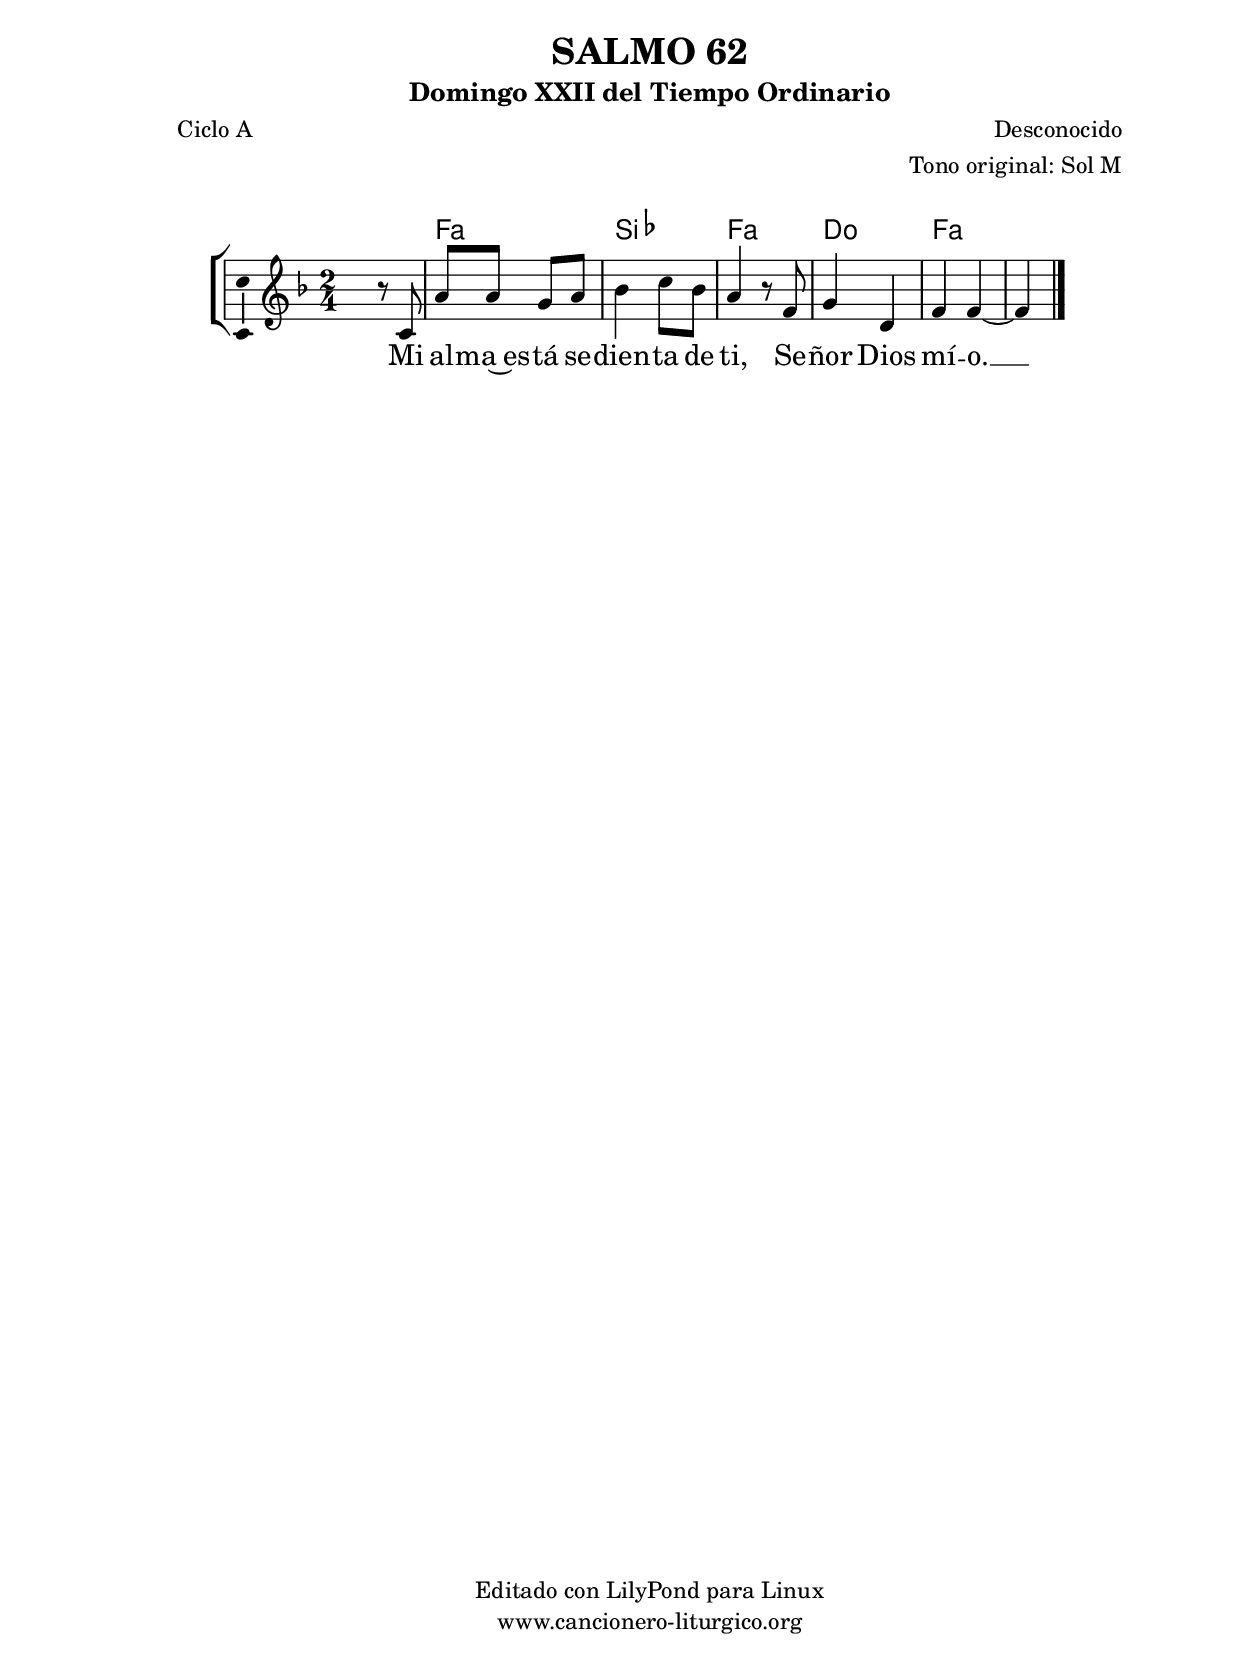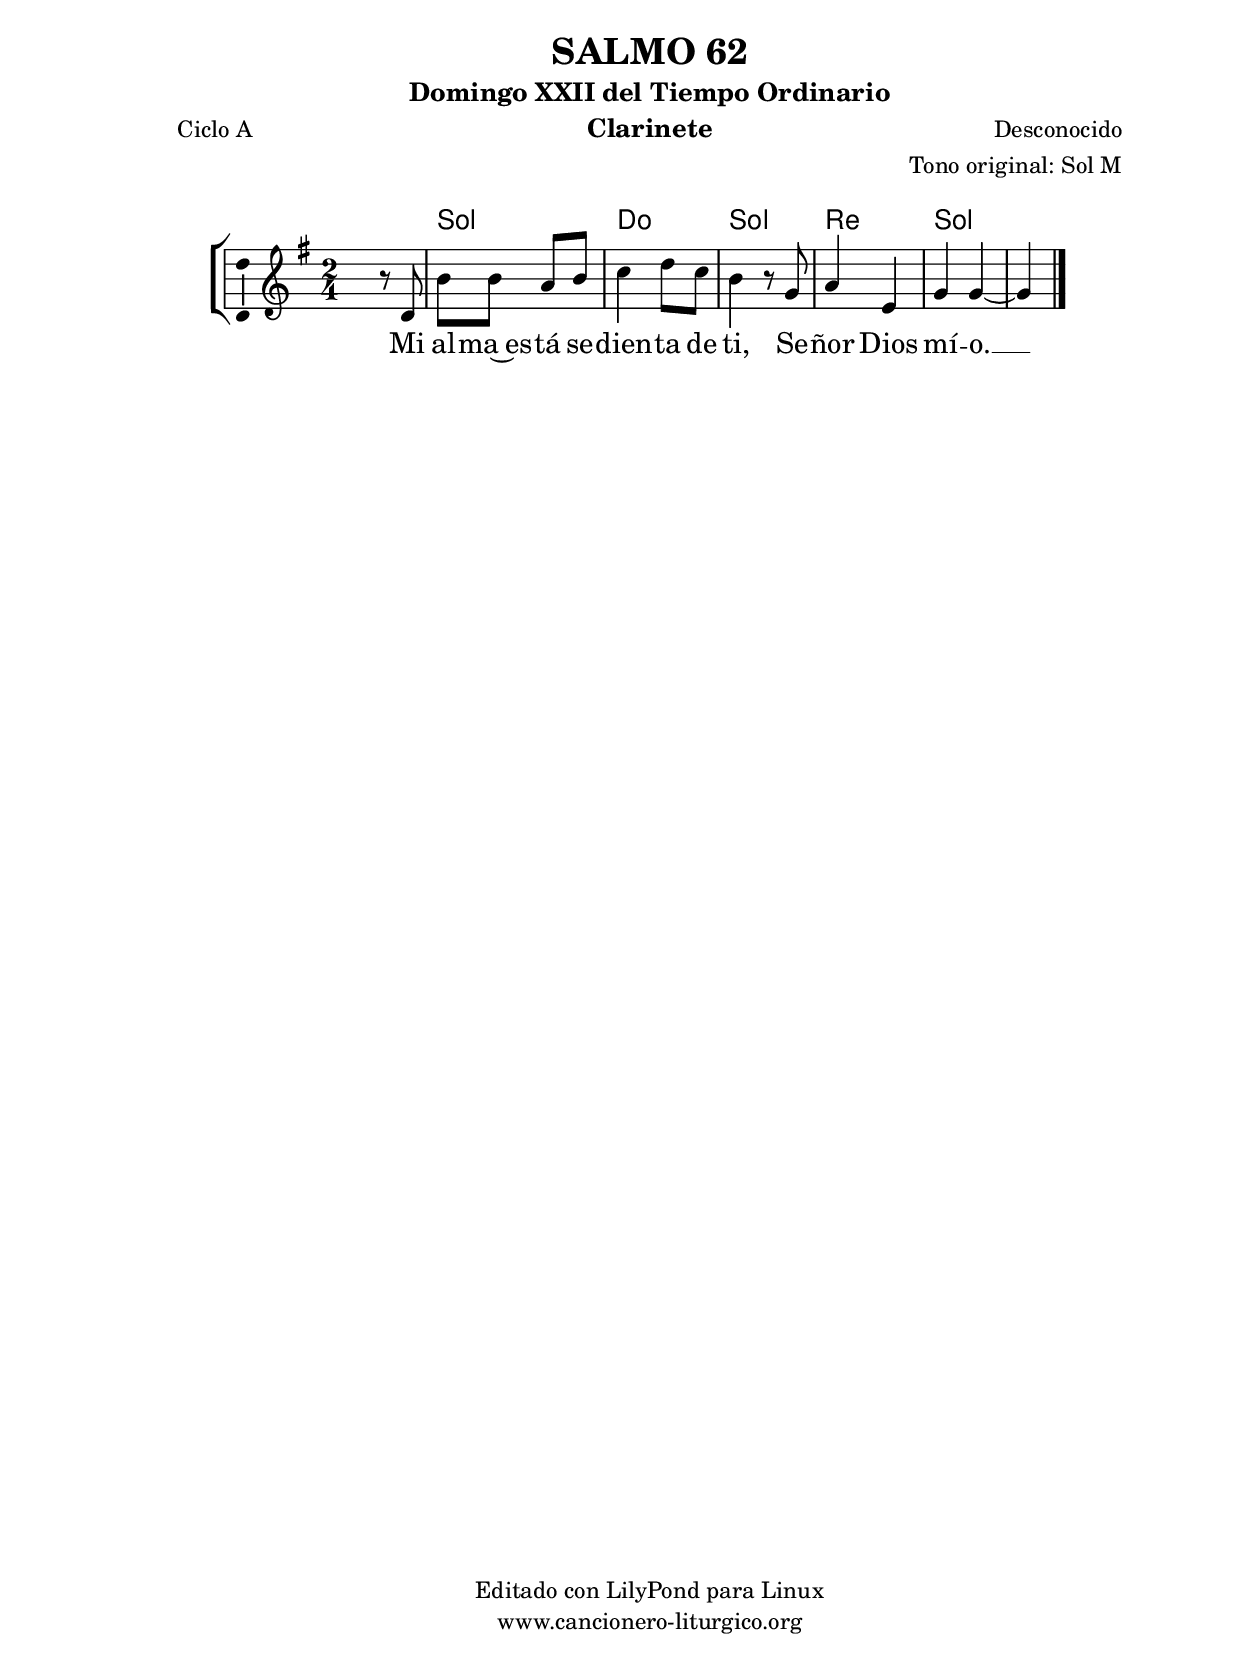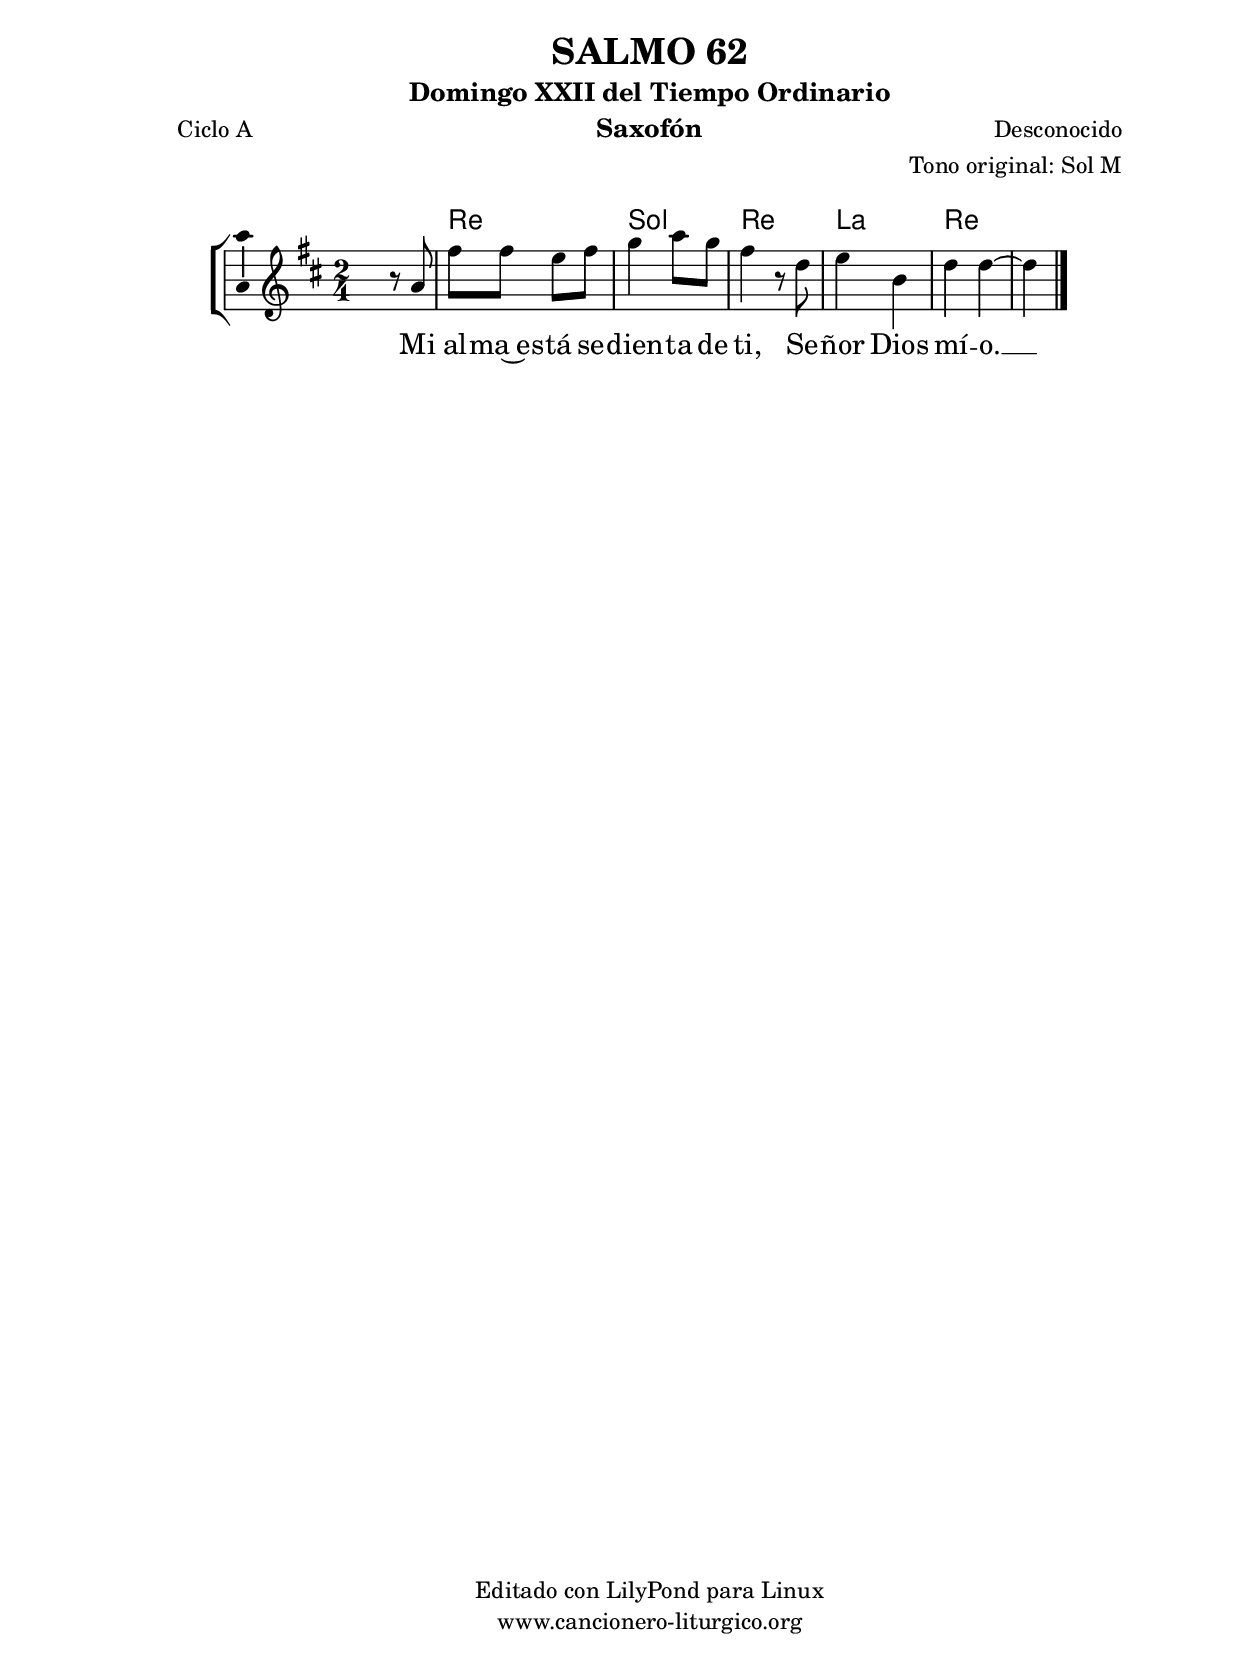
%
%para convertir .midi en .wav:
%timidity filename.midi -Ow -o finename.wav
%
%
%Para convertir de .wav a .mp3:
%lame -h -m j filename.wav
%
%
%para escuchar el midi:
%timidity nombrefichero.midi
%


%versión de lilypond para la que se ha escrito esta partitura:
\version "2.16.0"

	%Tamaño papel
	#(set-default-paper-size "a4")
	%Tamaño partitura
	#(set-global-staff-size 20)
	%No responde al pulsar sobre una nota
	#(ly:set-option 'point-and-click #f)

%parámetros del encabezamiento:
\header {
	title = "SALMO 62"
	subtitle = "Domingo XXII del Tiempo Ordinario"
	composer = "Desconocido"
	poet = "Ciclo A"
	meter = ""
	arranger = "Tono original: Sol M"
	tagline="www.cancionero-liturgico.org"
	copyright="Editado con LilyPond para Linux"
	}

%parámetros asociados al papel:
\paper  {
	oddHeaderMarkup = \markup {\fill-line { \on-the-fly #not-first-page \fromproperty #'header:title \on-the-fly #not-first-page \fromproperty #'header:composer }}
	evenHeaderMarkup = \markup {\fill-line { \fromproperty #'header:composer \fromproperty #'header:title }}
	#(set-paper-size "a4")
	print-page-number = ##f
	first-page-number = 1
	print-first-page-number = ##f
%	head-separation = 3.0 \cm
	top-margin = 2.0 \cm
	bottom-margin = 0.5\cm
%%%	bottom-margin = -1.0\cm
	left-margin = 3.0 \cm
	line-width = 16.0 \cm 
	indent = 8\mm
	interscoreline = 2.\mm
	between-system-space = 15\mm
%	para que las partituras no llenen la hoja:
	ragged-bottom = ##t
%	idem para la última hoja:
	ragged-last-bottom = ##f
%	para que las partituras llenen el ancho del papel:
	ragged-last = ##f
	after-title-space = 2.5 \cm
%page-count=1
%system-count=8

	%Flexible Vertical Spacing
%	markup-markup-spacing =
%	#'((basic-distance . 15) (minimum-distance . 15) (padding . 3))
	markup-system-spacing =
	#'((basic-distance . 15) (minimum-distance . 15) (padding . 3))
	system-system-spacing =
	#'((basic-distance . 15) (minimum-distance . 15) (padding . 3))
	score-system-spacing =
	#'((basic-distance . 15) (minimum-distance . 15) (padding . 5))
%	top-system-spacing = % header
%	#'((basic-distance . 8) (minimum-distance . 0) (padding . 3))
%	top-markup-spacing =
%	#'((basic-distance . 20) (minimum-distance . 20) (padding . 3))
	last-bottom-spacing = % footer
	#'((basic-distance . 5) (minimum-distance . 5) (padding . 3))
%	score-markup-spacing =
%	#'((basic-distance . 16) (minimum-distance . 13) (padding . 3))

	}


%parámetros que afectan a toda la partitura:
global =  {
	%clave de sol (G):
	\clef G
	%armadura:
	\transpose g f
	\key g \major
	\tempo 4=100
	\set Score.tempoHideNote = ##t
	}


acordes = {
	\italianChords
	\chordmode {
	\transpose g f
{

s2
g2 c g d g g

	}
	}
}

melodia = 
	\transpose g f
{
	\relative c'{
	\time 2/4

s4 r8 d8
b'8 b a b
c4 d8 c
b4 r8 g8
a4 e
g4 g~
g4

	\bar "|."
	}
	}


texto = \lyricmode {
Mi al -- ma~es -- tá se -- dien -- ta de ti,
Se -- ñor Dios mí -- o. __ _
	}


acordesStaff = \context ChordNames = acordesStaff <<
	\set chordChanges = ##t
	\acordes
	>>


vozStaff = \context Voice = vozStaff
\with {\consists "Ambitus_engraver"}
<<
%	\set Staff.instrumentName = ""
%	\set Staff.shortInstrumentName = ""
%	\set Staff.midiInstrument = #"clarinet"
%	\set Staff.midiInstrument = #"cello"
%	\set Staff.midiInstrument = #"flute"
	\set Staff.midiInstrument = #"electric guitar (jazz)"
%	\set Staff.midiInstrument = #"english horn"
%	\set Staff.midiInstrument = #"violin"
%	\set Staff.midiInstrument = #"glockenspiel"
	\set Staff.midiMinimumVolume = #0.7
	\set Staff.midiMaximumVolume = #0.9
	\global
	\melodia
	>>


textoStaff = \context Lyrics = textoStaff <<
	\lyricsto vozStaff \texto
	>>

\book {
	\score {
		\context ChoirStaff {
			\override StaffGroup.SystemStartBracket #'collapse-height = #1
			\override Score.SystemStartBar #'collapse-height = #1
			<<
			\acordesStaff
			\vozStaff
			\textoStaff
			>>
			}
		\layout {
	    		\context {
				\Lyrics
				\override LyricText #'font-size = #2
				}
	   		 \context {
				\Score
				%fontSize = #3
				\override StaffSymbol #'staff-space = #(magstep +3)
				%\override Beam #'thickness = #0.55
				%\override SpacingSpanner #'spacing-increment = #1.0
				%\override Slur #'height-limit = #1.5
				}
			}
		}
	\score {
		\unfoldRepeats
		\context ChoirStaff {
			<<
			\acordesStaff
			\vozStaff
			>>
			}
		\midi {
	  		\context {
	  			\Score
				tempoWholesPerMinute = #(ly:make-moment 70 4)
				}
			}
		}
	}

%Partitura para clarinete
#(define output-suffix "C")
\book {
	\header{
		instrument = "Clarinete"
		}
	\score {
		\context ChoirStaff {
			\override StaffGroup.SystemStartBracket #'collapse-height = #1
			\override Score.SystemStartBar #'collapse-height = #1
\transpose c d
			<<
			\acordesStaff
			\vozStaff
			\textoStaff
			>>
			}
		\layout {
	    		\context {
				\Lyrics
				\override LyricText #'font-size = #2
				}
	   		 \context {
				\Score
				%fontSize = #3
				\override StaffSymbol #'staff-space = #(magstep +3)
				%\override Beam #'thickness = #0.55
				%\override SpacingSpanner #'spacing-increment = #1.0
				%\override Slur #'height-limit = #1.5
				}
			}
		}
	}

%Partitura para saxofón
#(define output-suffix "S")
\book {
	\header{
		instrument = "Saxofón"
		}
	\score {
		\context ChoirStaff {
			\override StaffGroup.SystemStartBracket #'collapse-height = #1
			\override Score.SystemStartBar #'collapse-height = #1
\transpose c a
			<<
			\acordesStaff
			\vozStaff
			\textoStaff
			>>
			}
		\layout {
	    		\context {
				\Lyrics
				\override LyricText #'font-size = #2
				}
	   		 \context {
				\Score
				%fontSize = #3
				\override StaffSymbol #'staff-space = #(magstep +3)
				%\override Beam #'thickness = #0.55
				%\override SpacingSpanner #'spacing-increment = #1.0
				%\override Slur #'height-limit = #1.5
				}
			}
		}
	}

